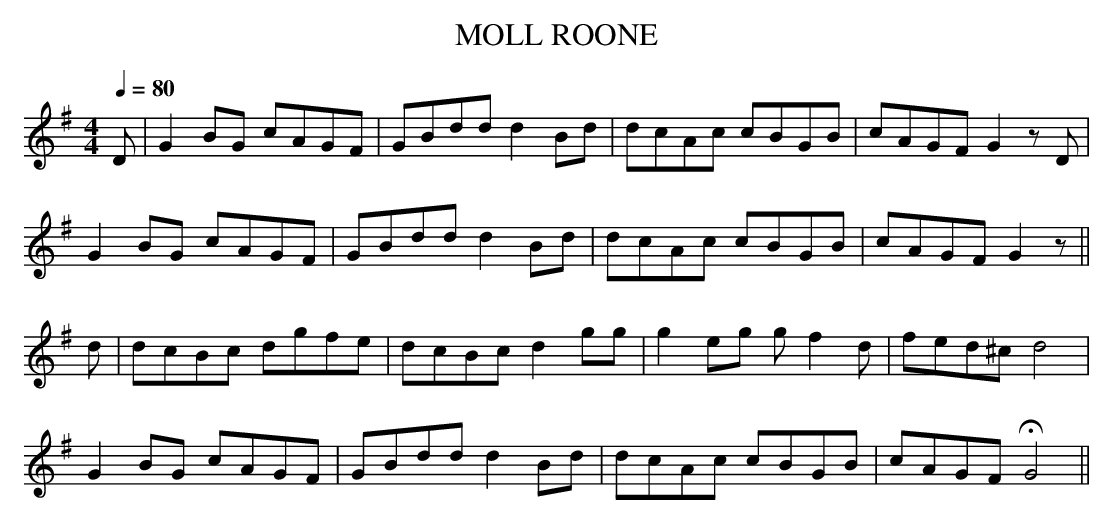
X:1
T:MOLL ROONE
Q:1/4=80
L:1/8
M:4/4
K:G
D|G2BG cAGF|GBdd d2Bd|dcAc cBGB|cAGF G2zD|
G2BG cAGF|GBdd d2Bd|dcAc cBGB|cAGF G2z||
d|dcBc dgfe|dcBc d2gg|g2eg gf2d|fed^c d4|
G2BG cAGF|GBdd d2Bd|dcAc cBGB|cAGF HG4||
